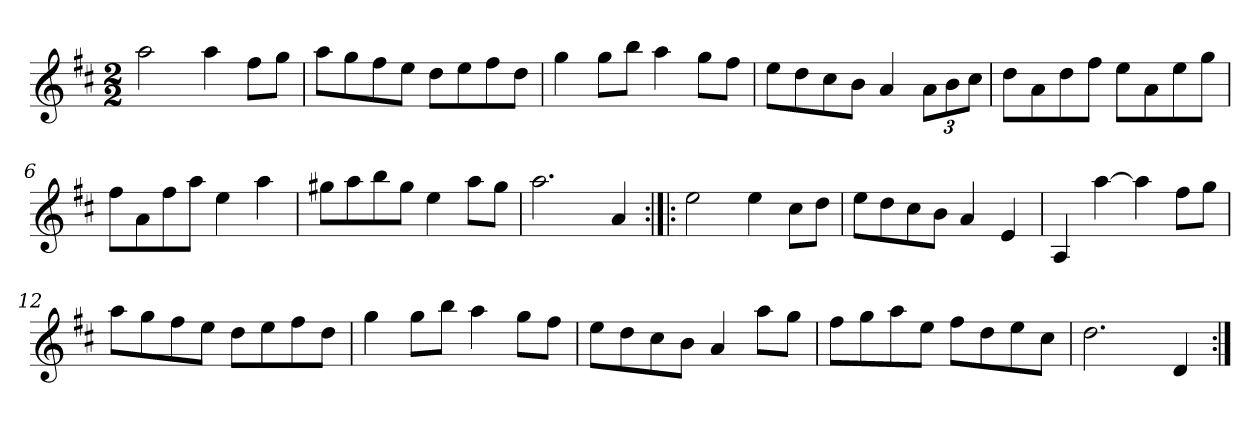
**kern
*part1
*staff1
*clefG2
*k[f#c#]
*D:
*M2/2
*MM138
=1
2aa
4aa
8ff#\L
8gg\J
=2
8aa\L
8gg\
8ff#\
8ee\J
8dd\L
8ee\
8ff#\
8dd\J
=3
4gg
8gg\L
8bb\J
4aa
8gg\L
8ff#\J
=4
8ee\L
8dd\
8cc#\
8b\J
4a
12a\L
12b\
12cc#\J
=5
8dd\L
8a\
8dd\
8ff#\J
8ee\L
8a\
8ee\
8gg\J
=6
8ff#\L
8a\
8ff#\
8aa\J
4ee
4aa
=7
8gg#X\L
8aa\
8bb\
8gg#\J
4ee
8aa\L
8gg#\J
=8
2.aa
4a
=9:|!|:
2ee
4ee
8cc#\L
8dd\J
=10
8ee\L
8dd\
8cc#\
8b\J
4a
4e
=11
4A
[4aa
4aa]
8ff#\L
8gg\J
=12
8aa\L
8gg\
8ff#\
8ee\J
8dd\L
8ee\
8ff#\
8dd\J
=13
4gg
8gg\L
8bb\J
4aa
8gg\L
8ff#\J
=14
8ee\L
8dd\
8cc#\
8b\J
4a
8aa\L
8gg\J
=15
8ff#\L
8gg\
8aa\
8ee\J
8ff#\L
8dd\
8ee\
8cc#\J
=16
2.dd
4d
=:|!
*-
